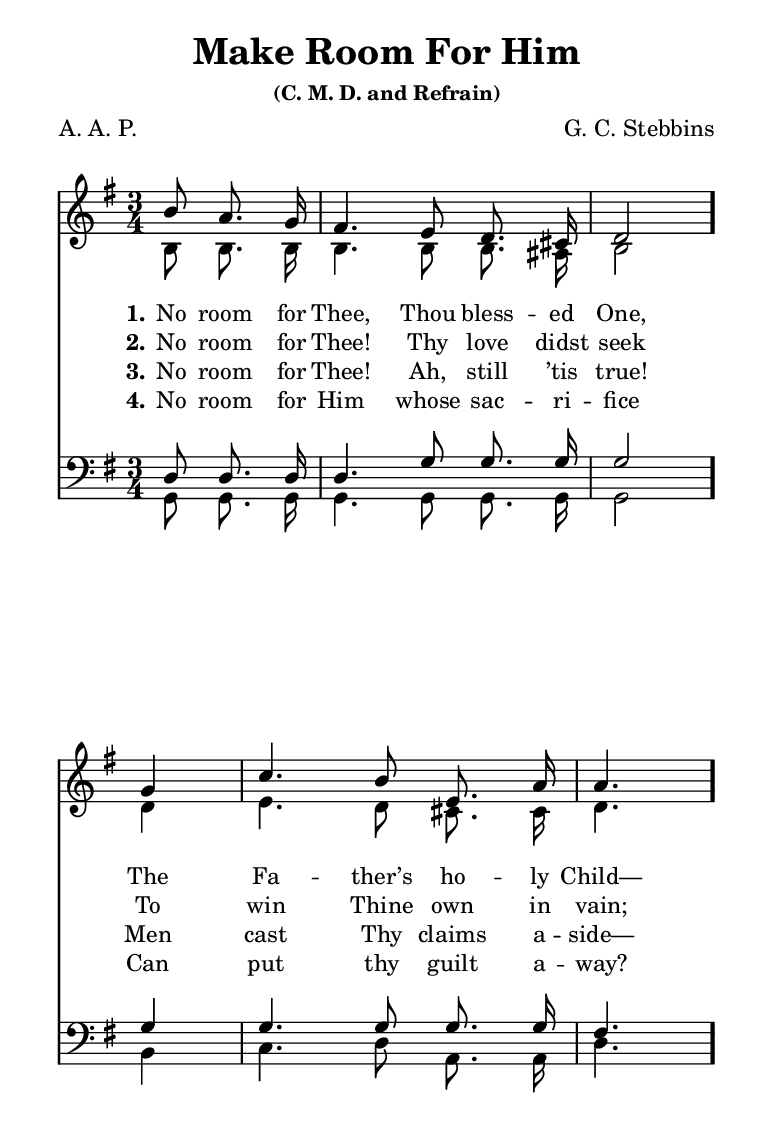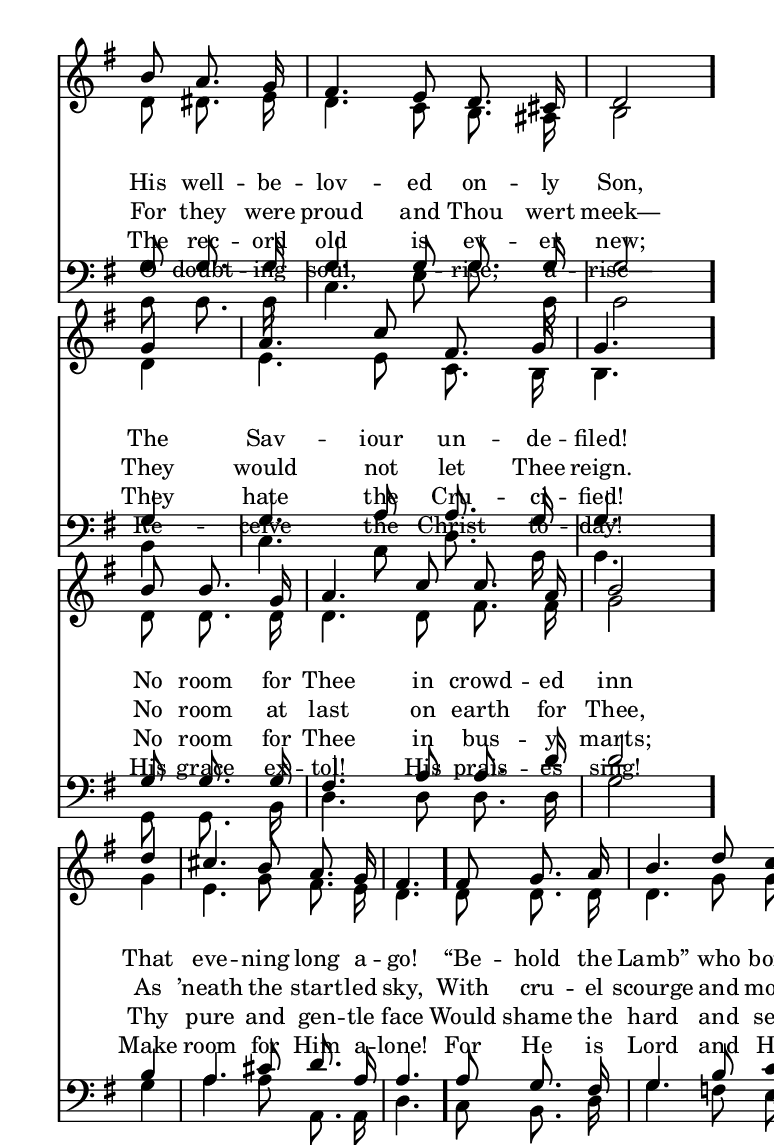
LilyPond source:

\include "common/global.ily"
\paper {
  \include "common/paper.ily"
  ragged-last-bottom = ##t
  %systems-per-page = ##f
  system-count = 6
  page-count = 2
}

\header{
  title = "Make Room For Him"
  subsubtitle = "(C. M. D. and Refrain)"
  %meter = "C.M.D. and Refrain"
  poet = "A. A. P."
  composer = "G. C. Stebbins"
  %copyright = ""
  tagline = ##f
}

% for fermata in MIDI
ta = { \tempo 4=76 }
tb = { \tempo 4=38 }

patternAA = { \ta c8 c8. c16 | c4. c8 c8. c16 | c2 } %
patternAB = { \ta c8 c8. c16 | c8 c8 c8 c8 c8. c16 | c4 c8 c8 } %

patternBA = { \ta c4 | c4. c8 c8. c16 | c4. } %
patternBB = { \ta c4 | c4. c8 c8. c16 | \tb c4. \tb } %

global = {
  \include "common/overrides.ily"
  \override Staff.TimeSignature.style = #'()
  \time 3/4
  \override Score.MetronomeMark.transparent = ##t % hide all fermata changes too
  \ta
  \key g \major
  \partial 4.
  \autoBeamOff
}

notesSoprano = {
\global
\relative c'' {

  \changePitch \patternAA { b a g   | fis e d cis | d   }
  \changePitch \patternBA { g       | c b e, a    | a   }
  \changePitch \patternAA { b a g   | fis e d cis | d   }
  \changePitch \patternBA { g       | a c fis, g  | g   }
  \changePitch \patternAA { b b     | g a c c a   | b   }
  \changePitch \patternBA { d       | cis b a g   | fis }
  \changePitch \patternAA { fis g a | b d c b     | e,  }
  \changePitch \patternBA { g       | b d a g     | g   }


  << s^\markup { \small \caps "Refrain" }
  \changePitch \patternAA { b b a  | d a a g    | b  } >>
  \changePitch \patternBA { b      | a a e' e d }
  \changePitch \patternAA { d d g, | b d c b    | e, }
  \changePitch \patternBB { g      | b d, a' g  | g \fermata }

  \bar "|."

}
}

notesAlto = {
\global
\relative c' {

  \changePitch \patternAA { b b b   | b b b ais   | b }
  \changePitch \patternBA { d       | e d cis cis | d }
  \changePitch \patternAA { d dis e | d c b ais   | b }
  \changePitch \patternBA { d       | e e c b     | b }
  \changePitch \patternAA { d d d   | d d fis fis | g }
  \changePitch \patternBA { g       | e g fis e   | d }
  \changePitch \patternAA { d d d   | d g g f     | e }
  \changePitch \patternBA { e       | d d d d     | d }

  \changePitch \patternAB { g fis fis | fis fis fis fis fis d | d < d g > < d g>  }
  \changePitch \patternBA { g         | g g g g fis           }
  \changePitch \patternAA { fis g d   | d g g f               | e     }
  \changePitch \patternBB { e         | d b c b               | b     }

}
}

notesTenor = {
\global
\relative d {

  \changePitch \patternAA { d d d   | d g g g   | g   }
  \changePitch \patternBA { g       | g g g g   | fis }
  \changePitch \patternAA { g g g   | g g g g   | g   }
  \changePitch \patternBA { g       | g a a g   | g   }
  \changePitch \patternAA { g g g   | fis a a d | d   }
  \changePitch \patternBA { b       | a cis d a | a   }
  \changePitch \patternAA { a g fis | g b c g   | g   }
  \changePitch \patternBA { g       | g b c b   | b   }

  \changePitch \patternAB { d d c | a a a c c b   | g d' d }
  \changePitch \patternBA { d     | e e cis cis c! }
  \changePitch \patternAA { c b b | g b c g       | g     }
  \changePitch \patternBB { g     | g g fis g     | g     }

}
}

notesBass = {
\global
\relative g, {

  \changePitch \patternAA { g g g  | g g g g  | g }
  \changePitch \patternBA { b      | c d a a  | d }
  \changePitch \patternAA { g, g g | c e g g, | g }
  \changePitch \patternBA { b      | c a d g, | g }
  \changePitch \patternAA { g g b  | d d d d  | g }
  \changePitch \patternBA { g      | a a a, a | d }
  \changePitch \patternAA { c b d  | g f e d  | c }
  \changePitch \patternBA { a      | d d d g  | g }

  \changePitch \patternAB { g d d | d d d d d d | g g g }
  \changePitch \patternBA { g     | c c a a d,  }
  \changePitch \patternAA { d g g | g f e d     | c     }
  \changePitch \patternBB { a     | d d d g,    | g \fermata }

}
}

Refrain = \lyricmode {

Make room for Him! Make room for Him! \bar "."
He stands out -- side the door; \bar "."
He waits a -- mid the shad -- ows dim, \bar "."
And knocks and calls once more! \bar "."

}

wordsA = \lyricmode {
\set stanza = "1."

No room for Thee, Thou bless -- ed One, \bar "."
The Fa -- ther’s ho -- ly Child— \bar "." \break
His well -- be -- lov -- ed on -- ly Son, \bar "."
The Sav -- iour un -- de -- filed! \bar "." \break
No room for Thee in crowd -- ed inn \bar "."
That eve -- ning long a -- go! \bar "." \break
“Be -- hold the Lamb” who bore our sin \bar "."
Shut out by hearts be -- low! \bar "." \break

}

wordsB = \lyricmode {
\set stanza = "2."

No room for Thee! Thy love didst seek
To win Thine own in vain;
For they were proud and Thou wert meek—
They would not let Thee reign.
No room at last on earth for Thee,
As ’neath the start -- led sky,
With cru -- el scourge and mock -- er -- y
They led Thee forth to die.

{ \pageBreak }

\Refrain

}

wordsC = \lyricmode {
\set stanza = "3."

No room for Thee! Ah, still ’tis true!
Men cast Thy claims a -- side—
The rec -- ord old is ev -- er new;
They hate the Cru -- ci -- fied!
No room for Thee in bus -- y marts;
Thy pure and gen -- tle face
Would shame the hard and self -- ish hearts
That run the world -- ly race.

}

wordsD = \lyricmode {
\set stanza = "4."

No room for Him whose sac -- ri -- fice
Can put thy guilt a -- way?
O doubt -- ing soul, a -- rise, a -- rise—
Re -- ceive the Christ to -- day!
His grace ex -- tol! His prais -- es sing!
Make room for Him a -- lone!
For He is Lord and He is King;
And did for sin a -- tone!

}

TenorRefrainA = \lyricmode {

	\override LyricText.font-size = #-2
	\repeat unfold 60 { \skip 4 }
	for Him!
	\repeat unfold 4 { \skip 4 }
	for Him!

}

\score {
  \context ChoirStaff <<
    \context Staff = upper <<
      \set ChoirStaff.systemStartDelimiter = #'SystemStartBar
      \context Voice  = sopranos { \voiceOne << \notesSoprano >> }
      \context Voice  = altos { \voiceTwo << \notesAlto >> }
      \context Lyrics = one   \lyricsto sopranos \wordsA
      \context Lyrics = two   \lyricsto sopranos \wordsB
      \context Lyrics = three \lyricsto sopranos \wordsC
      \context Lyrics = four  \lyricsto sopranos \wordsD
    >>
    \context Staff = men <<
      \clef bass
      \context Voice  = tenors { \voiceOne << \notesTenor >> }
      \context Voice  = basses { \voiceTwo << \notesBass >> }
    >>
    \new Lyrics \with { alignAboveContext = men } \lyricsto tenors \TenorRefrainA
  >>
  \layout {
    \include "common/layout.ily"
  }
  \midi{
    \include "common/midi.ily"
  }
}

\version "2.18.0"  % necessary for upgrading to future LilyPond versions.

% vi:set et ts=2 sw=2 ai nocindent syntax=lilypond
